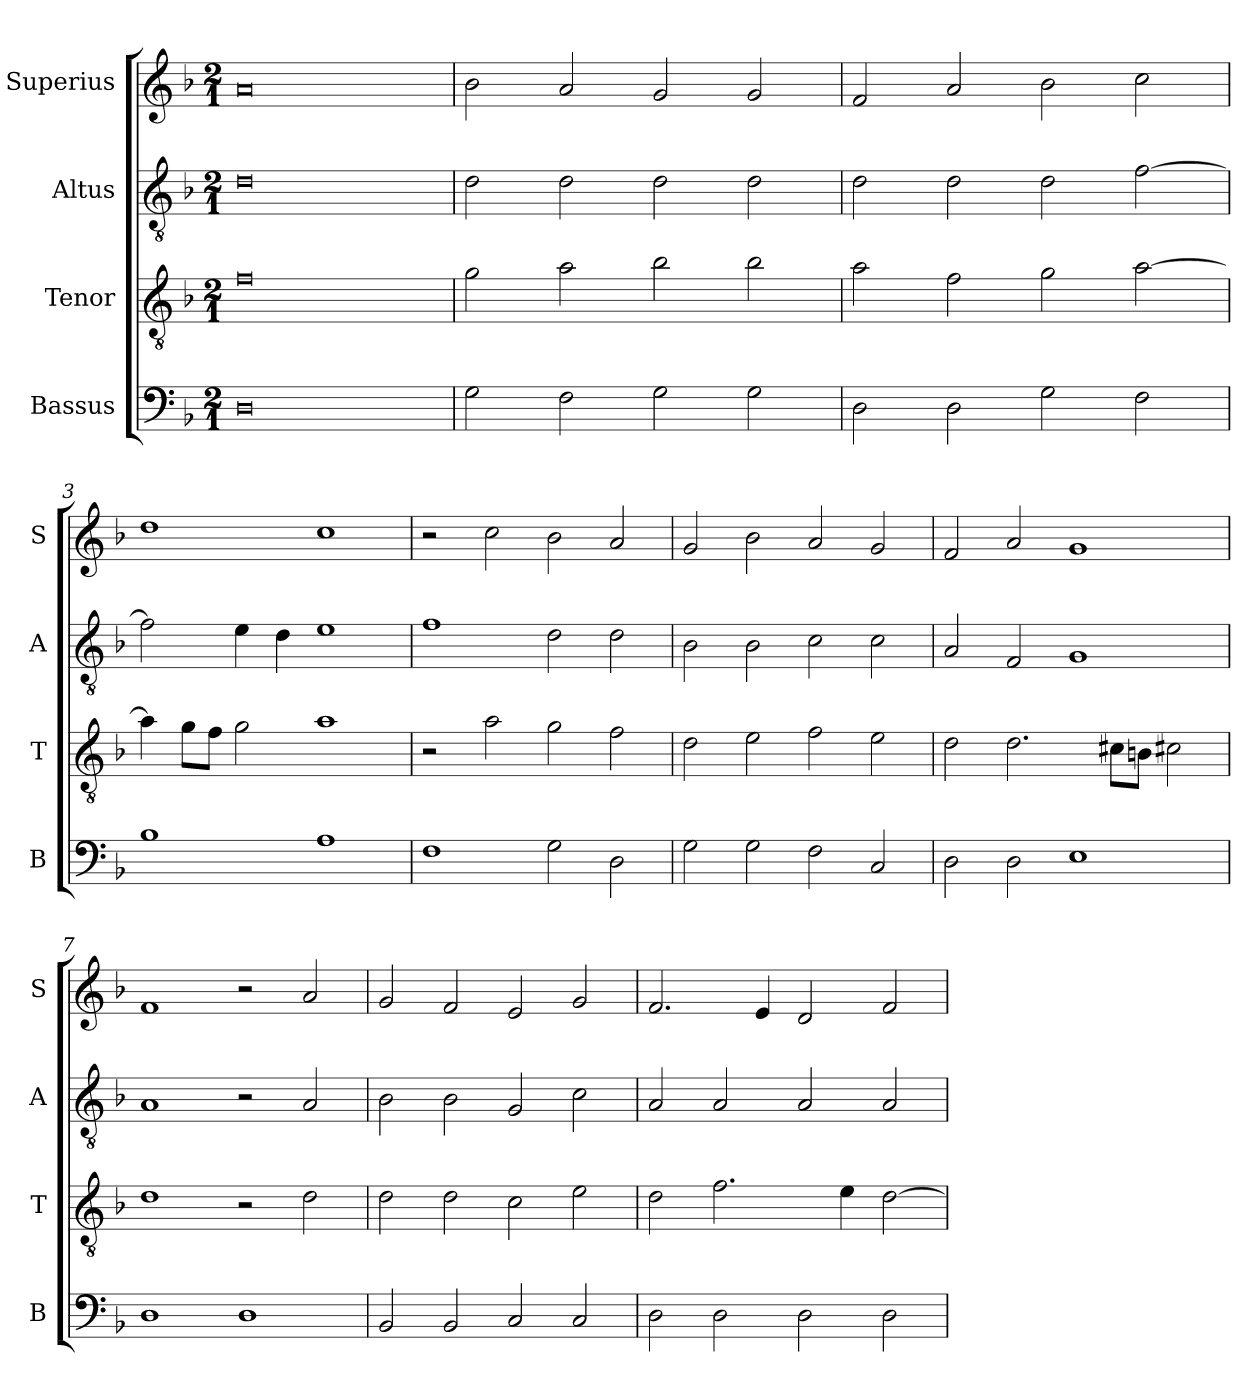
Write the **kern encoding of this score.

**kern	**kern	**kern	**kern
*part4	*part3	*part2	*part1
*staff4	*staff3	*staff2	*staff1
*I"Bassus	*I"Tenor	*I"Altus	*I"Superius
*I'B	*I'T	*I'A	*I'S
*clefF4	*clefGv2	*clefGv2	*clefG2
*k[b-]	*k[b-]	*k[b-]	*k[b-]
*F:	*F:	*F:	*F:
*M2/1	*M2/1	*M2/1	*M2/1
=	=	=	=
0D	0f	0d	0a
=1	=1	=1	=1
2G	2g	2d	2b-
2F	2a	2d	2a
2G	2b-	2d	2g
2G	2b-	2d	2g
=2	=2	=2	=2
2D	2a	2d	2f
2D	2f	2d	2a
2G	2g	2d	2b-
2F	[2a	[2f	2cc
=3	=3	=3	=3
1B-	4a]	2f]	1dd
.	8gL	.	.
.	8fJ	.	.
.	2g	4e	.
.	.	4d	.
1A	1a	1e	1cc
=4	=4	=4	=4
1F	2r	1f	2r
.	2a	.	2cc
2G	2g	2d	2b-
2D	2f	2d	2a
=5	=5	=5	=5
2G	2d	2B-	2g
2G	2e	2B-	2b-
2F	2f	2c	2a
2C	2e	2c	2g
=6	=6	=6	=6
2D	2d	2A	2f
2D	2.d	2F	2a
1E	.	1G	1g
.	8c#XL	.	.
.	8BnJ	.	.
.	2c#X	.	.
=7	=7	=7	=7
1D	1d	1A	1f
1D	2r	2r	2r
.	2d	2A	2a
=8	=8	=8	=8
2BB-	2d	2B-	2g
2BB-	2d	2B-	2f
2C	2c	2G	2e
2C	2e	2c	2g
=9	=9	=9	=9
2D	2d	2A	2.f
2D	2.f	2A	.
.	.	.	4e
2D	.	2A	2d
.	4e	.	.
2D	[2d	2A	2f
=	=	=	=
*-	*-	*-	*-
